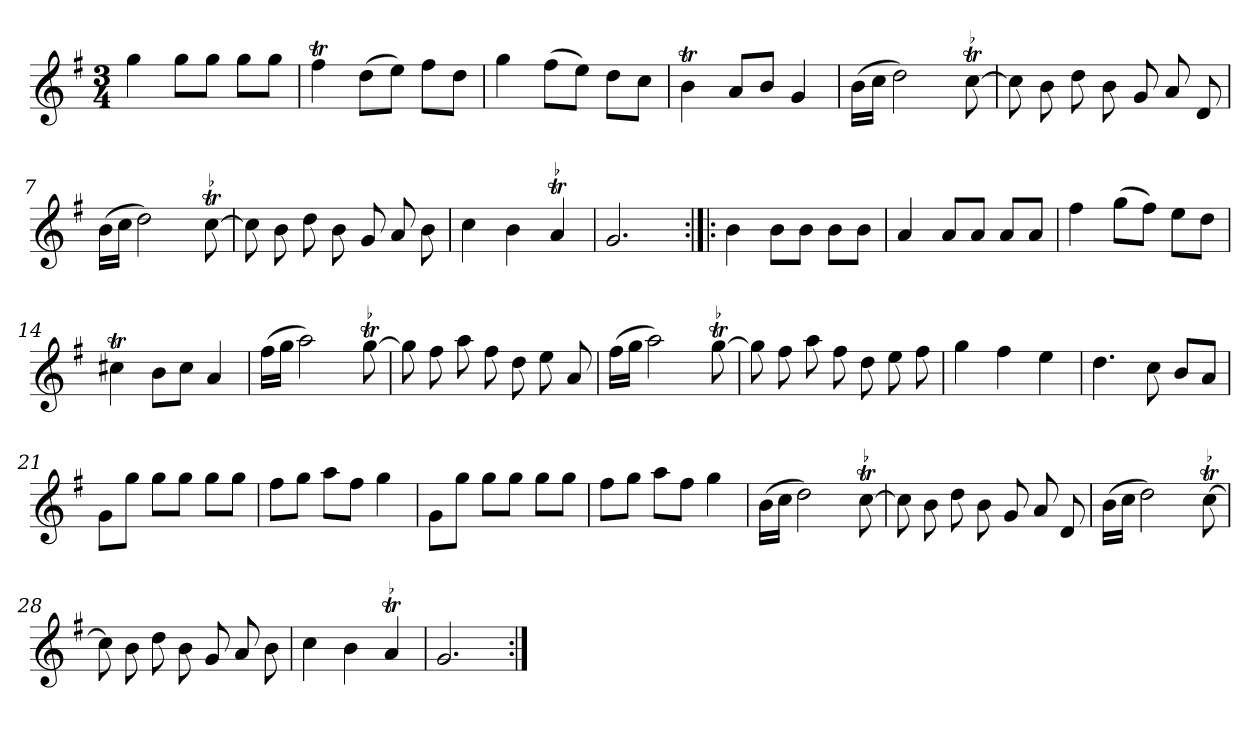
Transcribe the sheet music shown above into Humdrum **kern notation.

**kern
*part1
*staff1
*clefG2
*k[f#]
*G:
*M3/4
*MM120
=1
4gg
8gg\L
8gg\J
8gg\L
8gg\J
=2
4ff#t
(8dd\L
8ee\J)
8ff#\L
8dd\J
=3
4gg
(8ff#\L
8ee\J)
8dd\L
8cc\J
=4
4bt
8a/L
8b/J
4g
=5
(16b\LL
16cc\JJ
2dd)
!LO:TR:acc=-
[8cct
=6
8cc]
8b
8dd
8b
8g
8a
8d
=7
(16b\LL
16cc\JJ
2dd)
!LO:TR:acc=-
[8cct
=8
8cc]
8b
8dd
8b
8g
8a
8b
=9
4cc
4b
!LO:TR:acc=-
4at
=10
2.g
=11:|!|:
4b
8b\L
8b\J
8b\L
8b\J
=12
4a
8a/L
8a/J
8a/L
8a/J
=13
4ff#
(8gg\L
8ff#\J)
8ee\L
8dd\J
=14
4cc#Xt
8b\L
8cc#\J
4a
=15
(16ff#\LL
16gg\JJ
2aa)
!LO:TR:acc=-
[8ggt
=16
8gg]
8ff#
8aa
8ff#
8dd
8ee
8a
=17
(16ff#\LL
16gg\JJ
2aa)
!LO:TR:acc=-
[8ggt
=18
8gg]
8ff#
8aa
8ff#
8dd
8ee
8ff#
=19
4gg
4ff#
4ee
=20
4.dd
8cc
8b/L
8a/J
=21
8g\L
8gg\J
8gg\L
8gg\J
8gg\L
8gg\J
=22
8ff#\L
8gg\J
8aa\L
8ff#\J
4gg
=23
8g\L
8gg\J
8gg\L
8gg\J
8gg\L
8gg\J
=24
8ff#\L
8gg\J
8aa\L
8ff#\J
4gg
=25
(16b\LL
16cc\JJ
2dd)
!LO:TR:acc=-
[8cct
=26
8cc]
8b
8dd
8b
8g
8a
8d
=27
(16b\LL
16cc\JJ
2dd)
!LO:TR:acc=-
[8cct
=28
8cc]
8b
8dd
8b
8g
8a
8b
=29
4cc
4b
!LO:TR:acc=-
4at
=30
2.g
=:|!
*-
